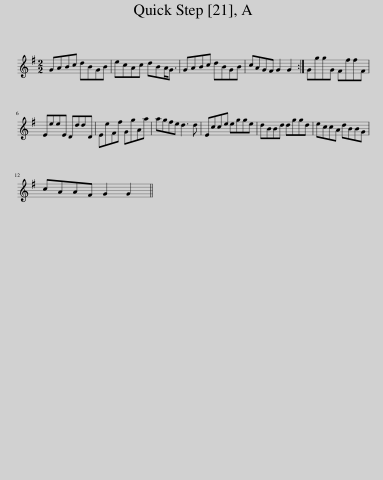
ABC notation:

X:1
L:1/8
M:2/2
I:linebreak $
K:G
V:1 treble
V:1
 GABc dBGB | ecAc dBA<G | GABc dBGB | cAGF G2 G2 :| GggG FffF |$ %5
 EeeE DddD | EeFf GgAa | agfe d3 d | Ecce egge | dBBd dggd | %10
 eccA dBBG |$ cAAF G2 G2 || %12
